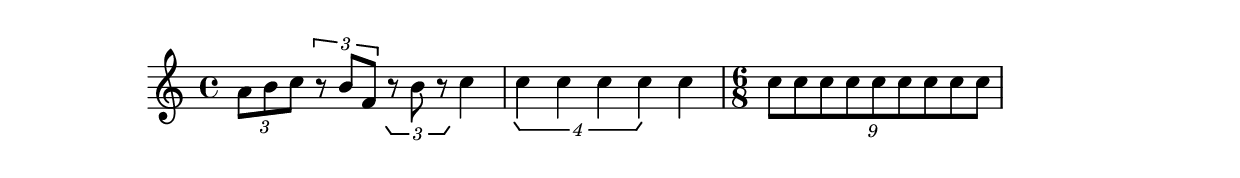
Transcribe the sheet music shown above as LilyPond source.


\version "2.6.0"
\header{
  
  texidoc="
Tuplets are indicated by a bracket with a number.  There should be no
bracket if there is a beam exactly  matching  the length of the tuplet.
The bracket does not interfere with the stafflines, and the number is
centered in the gap in the bracket.

The bracket stops at the end of the stems, if the stems have the same
direction as the bracket. The endings can be adjusted with
@code{bracket-flare}.


"

}
\layout { raggedright= ##t }


\context Voice \relative c'' {
  \times 2/3 { a8 b c }
  \times 2/3 { r8  b[ f] }
  \override TupletBracket  #'bracket-flare = #'(0.5 . 0.5)
  \times 2/3 { r8 b r8 }
  c4 |
  
  \times 3/4 { c4 c4 c4 c4 } c4 | 
  
  \time 6/8
  \times 6/9 { c8 c c c c c c c c }

}




